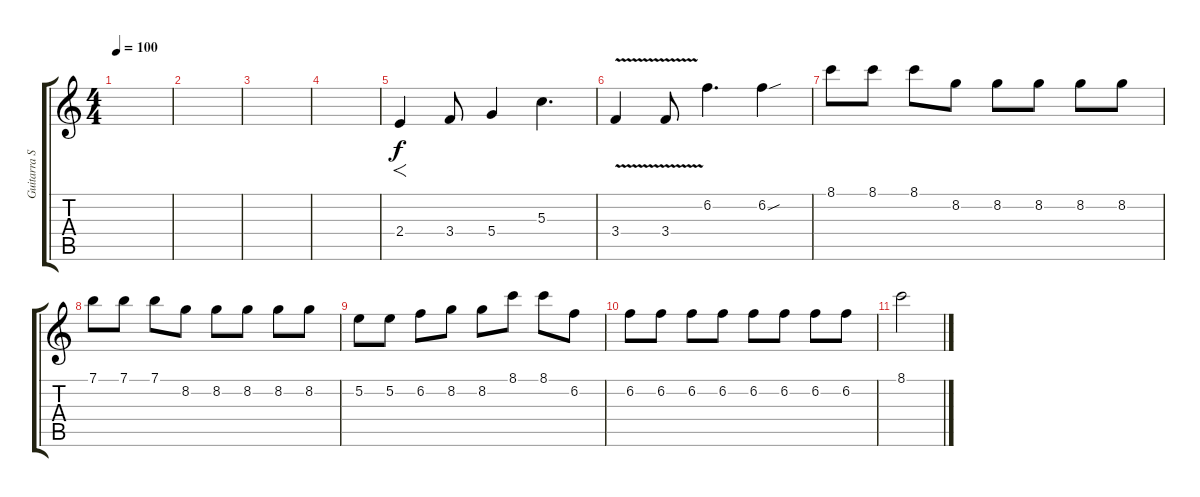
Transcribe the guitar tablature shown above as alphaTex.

\track ("Guitarra Solo" "Guitarra S") {instrument overdrivenguitar}
\staff {score tabs}
\tuning (E4 B3 G3 D3 A2 E2) {hide}
\ts (4 4)
\tempo 100
\clef g2
\ks c
|
|
|
|
2.4.4{f volume 9} 3.4.8 5.4.4 5.3.4{d} |
3.4{v}.4 3.4{v}.8 6.2.4{d} 6.2{sou}.4 |
8.1.8 8.1.8 8.1.8 8.2.8 8.2.8 8.2.8 8.2.8 8.2.8 |
7.1.8 7.1.8 7.1.8 8.2.8 8.2.8 8.2.8 8.2.8 8.2.8 |
5.2.8 5.2.8 6.2.8 8.2.8 8.2.8 8.1.8 8.1.8 6.2.8 |
6.2.8 6.2.8 6.2.8 6.2.8 6.2.8 6.2.8 6.2.8 6.2.8 |
8.1.2
